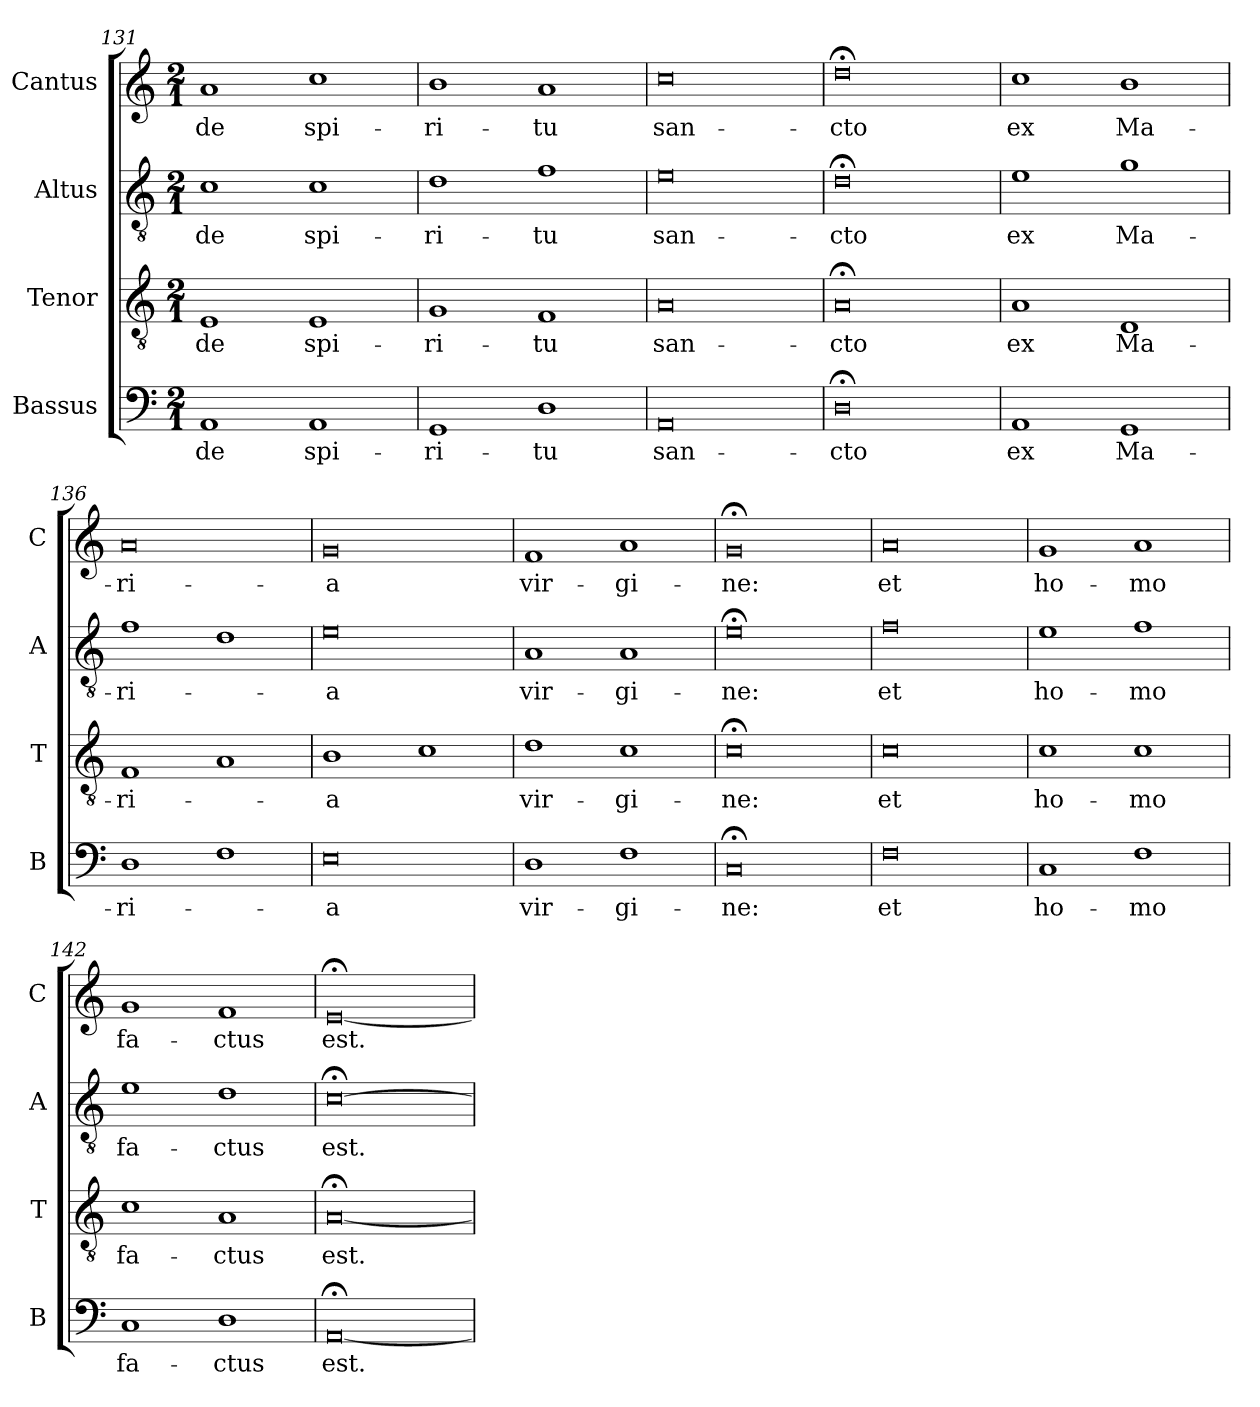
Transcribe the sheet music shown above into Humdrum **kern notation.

**kern	**text	**kern	**text	**kern	**text	**kern	**text
*part4	*part4	*part3	*part3	*part2	*part2	*part1	*part1
*staff4	*staff4	*staff3	*staff3	*staff2	*staff2	*staff1	*staff1
*I"Bassus	*	*I"Tenor	*	*I"Altus	*	*I"Cantus	*
*I'B	*	*I'T	*	*I'A	*	*I'C	*
*clefF4	*	*clefGv2	*	*clefGv2	*	*clefG2	*
*k[]	*	*k[]	*	*k[]	*	*k[]	*
*M2/1	*	*M2/1	*	*M2/1	*	*M2/1	*
=131	=131	=131	=131	=131	=131	=131	=131
1AA	de	1E	de	1c	de	1a	de
1AA	spi-	1E	spi-	1c	spi-	1cc	spi-
=132	=132	=132	=132	=132	=132	=132	=132
1GG	-ri-	1G	-ri-	1d	-ri-	1b	-ri-
1D	-tu	1F	-tu	1f	-tu	1a	-tu
=133	=133	=133	=133	=133	=133	=133	=133
!	!LO:LY:i	!	!	!	!LO:LY:i	!	!
0AA	san-	0A	san-	0e	san-	0cc	san-
=134	=134	=134	=134	=134	=134	=134	=134
!	!LO:LY:i	!	!	!	!LO:LY:i	!	!
0D;<	-cto	0A;<	-cto	0d;<	-cto	0dd;<	-cto
=135	=135	=135	=135	=135	=135	=135	=135
1AA	ex	1A	ex	1e	ex	1cc	ex
1GG	Ma-	1D	Ma-	1g	Ma-	1b	Ma-
=136	=136	=136	=136	=136	=136	=136	=136
1D	-ri-	1F	-ri-	1f	-ri-	0a	-ri-
1F	.	1A	.	1d	.	.	.
=137	=137	=137	=137	=137	=137	=137	=137
0E	-a	1B	-a	0e	-a	0g	-a
.	.	1c	.	.	.	.	.
=138	=138	=138	=138	=138	=138	=138	=138
!	!LO:LY:i	!	!LO:LY:i	!	!LO:LY:i	!	!
1D	vir-	1d	vir-	1A	vir-	1f	vir-
!	!LO:LY:i	!	!LO:LY:i	!	!LO:LY:i	!	!
1F	-gi-	1c	-gi-	1A	-gi-	1a	-gi-
=139	=139	=139	=139	=139	=139	=139	=139
!	!LO:LY:i	!	!LO:LY:i	!	!LO:LY:i	!	!
0C;<	-ne:	0c;<	-ne:	0e;<	-ne:	0g;<	-ne:
=140	=140	=140	=140	=140	=140	=140	=140
0F	et	0c	et	0f	et	0a	et
=141	=141	=141	=141	=141	=141	=141	=141
1C	ho-	1c	ho-	1e	ho-	1g	ho-
1F	-mo	1c	-mo	1f	-mo	1a	-mo
=142	=142	=142	=142	=142	=142	=142	=142
!	!LO:LY:i	!	!LO:LY:i	!	!LO:LY:i	!	!
1C	fa-	1c	fa-	1e	fa-	1g	fa-
!	!LO:LY:i	!	!LO:LY:i	!	!LO:LY:i	!	!
1D	-ctus	1A	-ctus	1d	-ctus	1f	-ctus
=143	=143	=143	=143	=143	=143	=143	=143
!	!LO:LY:i	!	!LO:LY:i	!	!LO:LY:i	!	!
[0AA;<	est.	[0A;<	est.	[0c;<	est.	[0e;<	est.
=	=	=	=	=	=	=	=
*-	*-	*-	*-	*-	*-	*-	*-
